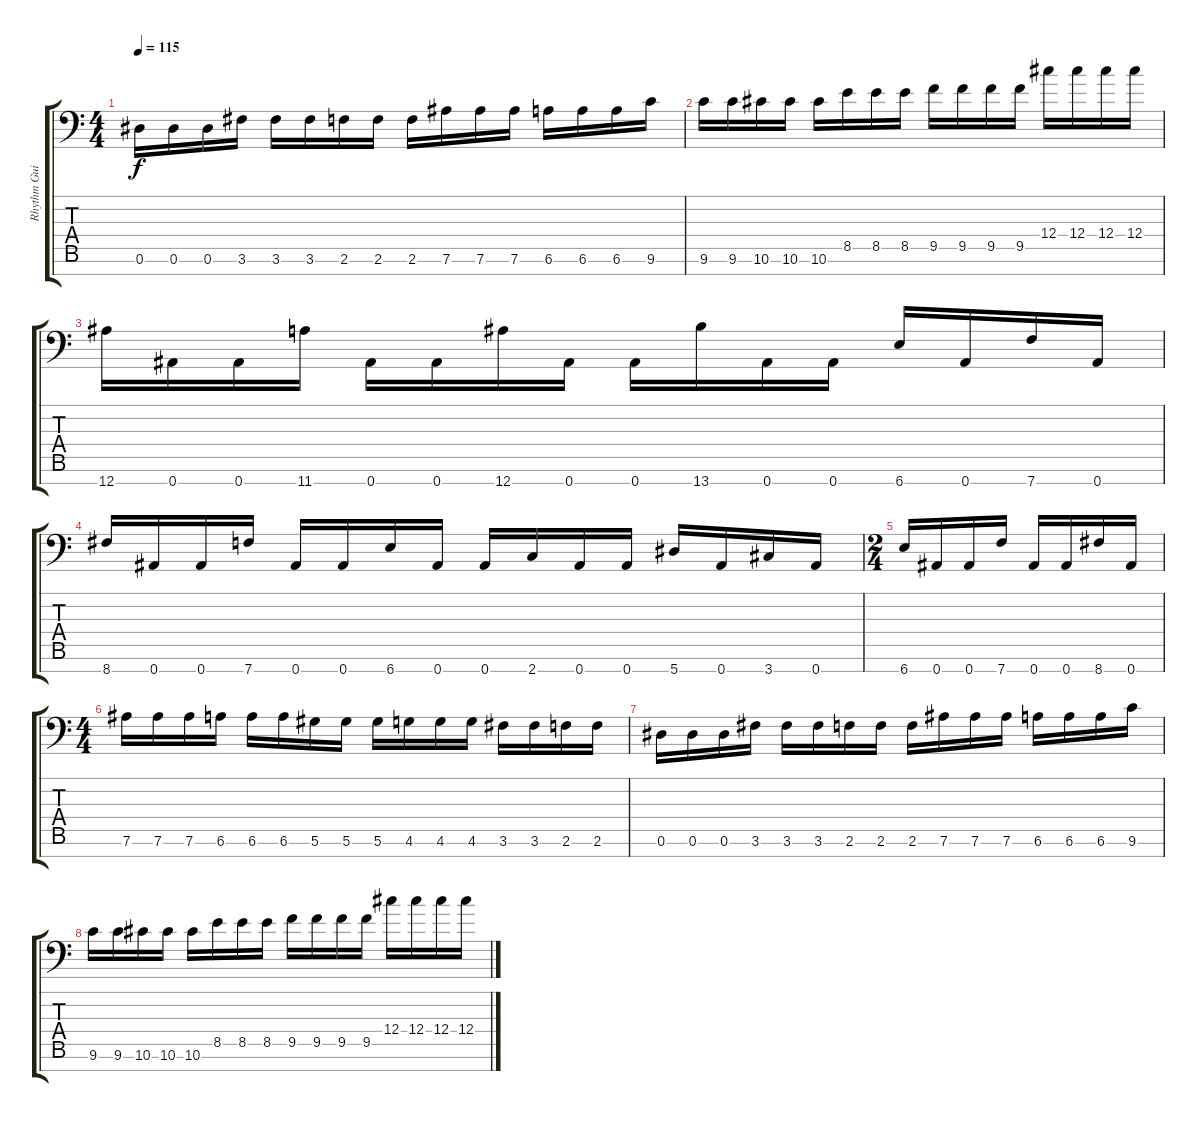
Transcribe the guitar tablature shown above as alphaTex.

\track ("Rhythm Guitar Left" "Rhythm Gui") {instrument distortionguitar}
\staff {score tabs}
\tuning (Eb4 Bb3 Gb3 Db3 Ab2 Eb2 Bb1) {hide}
\ts (4 4)
\tempo 115
\clef f4
\ks c
0.6.16{dy f} 0.6.16 0.6.16 3.6.16 3.6.16 3.6.16 2.6.16 2.6.16 2.6.16 7.6.16 7.6.16 7.6.16 6.6.16 6.6.16 6.6.16 9.6.16 |
9.6.16 9.6.16 10.6.16 10.6.16 10.6.16 8.5.16 8.5.16 8.5.16 9.5.16 9.5.16 9.5.16 9.5.16 12.4.16 12.4.16 12.4.16 12.4.16 |
12.7.16 0.7.16 0.7.16 11.7.16 0.7.16 0.7.16 12.7.16 0.7.16 0.7.16 13.7.16 0.7.16 0.7.16 6.7.16 0.7.16 7.7.16 0.7.16 |
8.7.16 0.7.16 0.7.16 7.7.16 0.7.16 0.7.16 6.7.16 0.7.16 0.7.16 2.7.16 0.7.16 0.7.16 5.7.16 0.7.16 3.7.16 0.7.16 |
\ts (2 4)
6.7.16 0.7.16 0.7.16 7.7.16 0.7.16 0.7.16 8.7.16 0.7.16 |
\ts (4 4)
7.6.16 7.6.16 7.6.16 6.6.16 6.6.16 6.6.16 5.6.16 5.6.16 5.6.16 4.6.16 4.6.16 4.6.16 3.6.16 3.6.16 2.6.16 2.6.16 |
0.6.16 0.6.16 0.6.16 3.6.16 3.6.16 3.6.16 2.6.16 2.6.16 2.6.16 7.6.16 7.6.16 7.6.16 6.6.16 6.6.16 6.6.16 9.6.16 |
9.6.16 9.6.16 10.6.16 10.6.16 10.6.16 8.5.16 8.5.16 8.5.16 9.5.16 9.5.16 9.5.16 9.5.16 12.4.16 12.4.16 12.4.16 12.4.16
